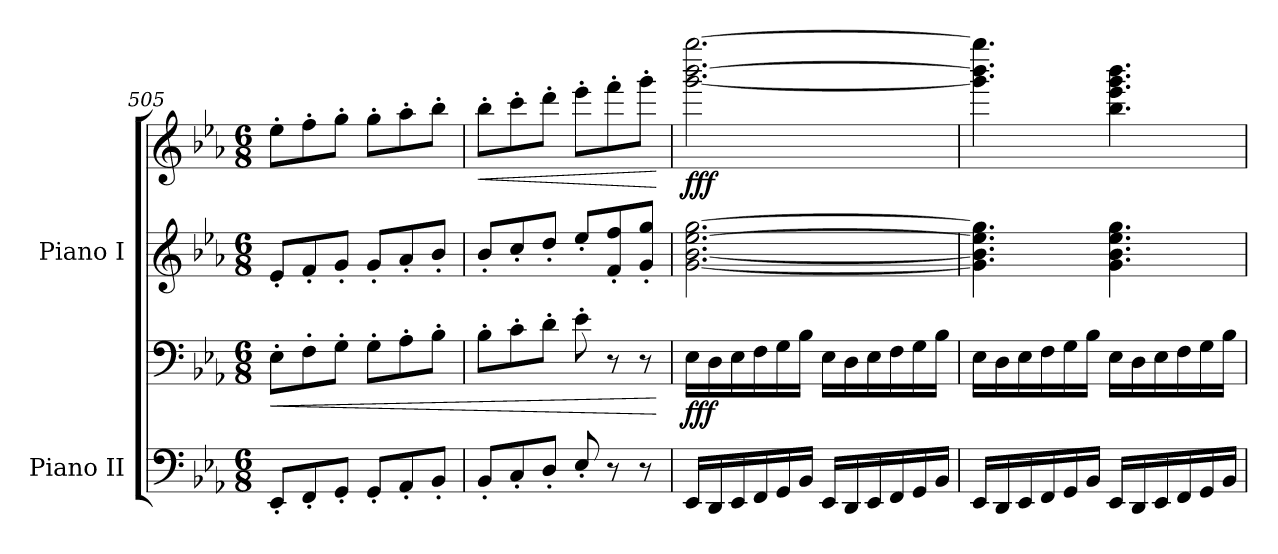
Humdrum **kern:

**kern	**kern	**dynam	**kern	**kern	**dynam
*part2	*part2	*part2	*part1	*part1	*part1
*staff4	*staff3	*staff3/4	*staff2	*staff1	*staff1/2
*I"Piano II	*	*	*I"Piano I	*	*
*I'Pno. II	*	*	*I'Pno. I	*	*
*clefF4	*clefF4	*	*clefG2	*clefG2	*
*k[b-e-a-]	*k[b-e-a-]	*	*k[b-e-a-]	*k[b-e-a-]	*
*M6/8	*M6/8	*	*M6/8	*M6/8	*
=505	=505	=505	=505	=505	=505
!	!	!LO:HP:b	!	!	!
8EE-'/L	8E-'\L	<	8e-'/L	8ee-'\L	.
8FF'/	8F'\	.	8f'/	8ff'\	.
8GG'/J	8G'\J	.	8g'/J	8gg'\J	.
8GG'/L	8G'\L	.	8g'/L	8gg'\L	.
8AA-'/	8A-'\	.	8a-'/	8aa-'\	.
8BB-'/J	8B-'\J	.	8b-'/J	8bb-'\J	.
=506	=506	=506	=506	=506	=506
*	*	*	*	*MM134	*
!	!	!	!	!	!LO:HP:b
8BB-'/L	8B-'\L	.	8b-'/L	8bb-'\L	<
8C'/	8c'\	.	8cc'/	8ccc'\	.
8D'/J	8d'\J	.	8dd'/J	8ddd'\J	.
*	*	*	*	*MM114	*
8E-'/	8e-'\	.	8ee-'/L	8eee-'\L	.
8r	8r	.	8f/' 8ff/'	8fff'\	.
8r	8r	.	8g/' 8gg/'J	8ggg'\J	.
.	.	[	.	.	[
!!LO:PB:g=z
=507	=507	=507	=507	=507	=507
*	*	*	*	*MM174	*
!	!	!LO:DY:b	!	!	!LO:DY:b
16EE-/LL	16E-\LL	fff	[2.g\ [2.b-\ [2.ee-\ [2.gg\	[2.ggg\ [2.bbb-\ [2.gggg\	fff
16DD/	16D\	.	.	.	.
16EE-/	16E-\	.	.	.	.
16FF/	16F\	.	.	.	.
16GG/	16G\	.	.	.	.
16BB-/JJ	16B-\JJ	.	.	.	.
16EE-/LL	16E-\LL	.	.	.	.
16DD/	16D\	.	.	.	.
16EE-/	16E-\	.	.	.	.
16FF/	16F\	.	.	.	.
16GG/	16G\	.	.	.	.
16BB-/JJ	16B-\JJ	.	.	.	.
=508	=508	=508	=508	=508	=508
16EE-/LL	16E-\LL	.	4.g\] 4.b-\] 4.ee-\] 4.gg\]	4.ggg\] 4.bbb-\] 4.gggg\]	.
16DD/	16D\	.	.	.	.
16EE-/	16E-\	.	.	.	.
16FF/	16F\	.	.	.	.
16GG/	16G\	.	.	.	.
16BB-/JJ	16B-\JJ	.	.	.	.
16EE-/LL	16E-\LL	.	4.g\ 4.b-\ 4.ee-\ 4.gg\	4.bb-\ 4.eee-\ 4.ggg\ 4.bbb-\	.
16DD/	16D\	.	.	.	.
16EE-/	16E-\	.	.	.	.
16FF/	16F\	.	.	.	.
16GG/	16G\	.	.	.	.
16BB-/JJ	16B-\JJ	.	.	.	.
=	=	=	=	=	=
*-	*-	*-	*-	*-	*-
